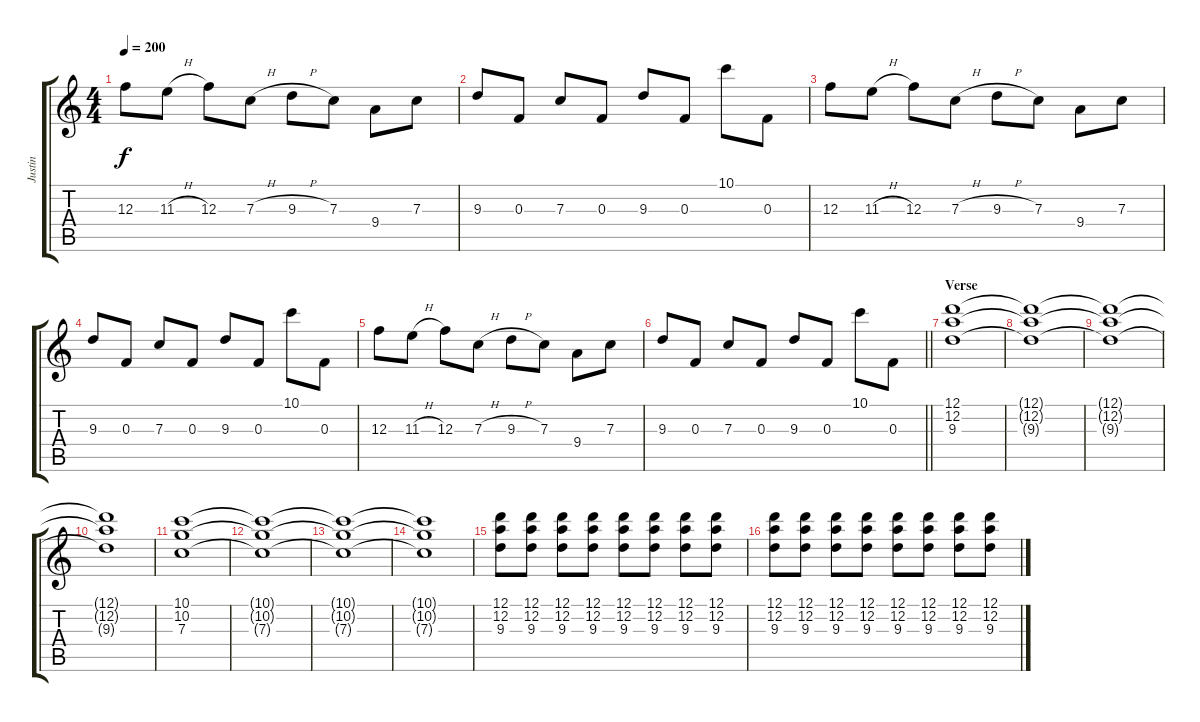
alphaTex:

\track ("Justin" "Justin") {instrument distortionguitar}
\staff {score tabs}
\tuning (D4 A3 F3 C3 G2 C2) {hide}
\ts (4 4)
\tempo 200
\clef g2
\ks c
12.3.8{dy f instrument distortionguitar} 11.3{h}.8 12.3.8 7.3{h}.8 9.3{h}.8 7.3.8 9.4.8 7.3.8 |
9.3.8 0.3.8 7.3.8 0.3.8 9.3.8 0.3.8 10.1.8 0.3.8 |
12.3.8{instrument distortionguitar} 11.3{h}.8 12.3.8 7.3{h}.8 9.3{h}.8 7.3.8 9.4.8 7.3.8 |
9.3.8 0.3.8 7.3.8 0.3.8 9.3.8 0.3.8 10.1.8 0.3.8 |
12.3.8{instrument distortionguitar} 11.3{h}.8 12.3.8 7.3{h}.8 9.3{h}.8 7.3.8 9.4.8 7.3.8 |
\barLineRight lightlight
9.3.8 0.3.8 7.3.8 0.3.8 9.3.8 0.3.8 10.1.8 0.3.8 |
\section ("" "Verse")
(12.1 12.2 9.3).1 |
(12.1{t} 12.2{t} 9.3{t}).1 |
(12.1{t} 12.2{t} 9.3{t}).1 |
(12.1{t} 12.2{t} 9.3{t}).1 |
(10.1 10.2 7.3).1 |
(10.1{t} 10.2{t} 7.3{t}).1 |
(10.1{t} 10.2{t} 7.3{t}).1 |
(10.1{t} 10.2{t} 7.3{t}).1 |
(12.1 12.2 9.3).8 (12.1 12.2 9.3).8 (12.1 12.2 9.3).8 (12.1 12.2 9.3).8 (12.1 12.2 9.3).8 (12.1 12.2 9.3).8 (12.1 12.2 9.3).8 (12.1 12.2 9.3).8 |
(12.1 12.2 9.3).8 (12.1 12.2 9.3).8 (12.1 12.2 9.3).8 (12.1 12.2 9.3).8 (12.1 12.2 9.3).8 (12.1 12.2 9.3).8 (12.1 12.2 9.3).8 (12.1 12.2 9.3).8
